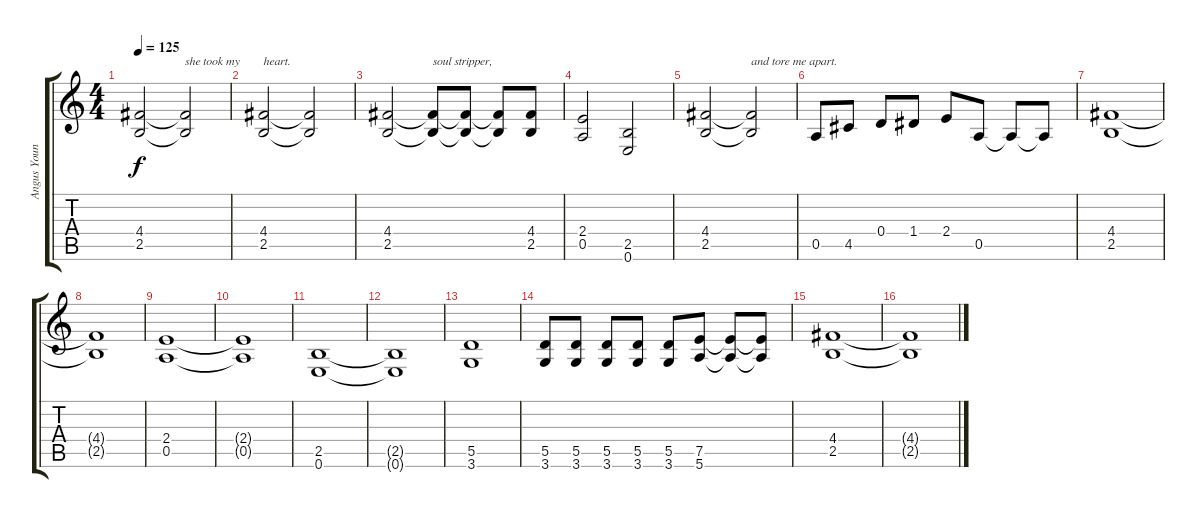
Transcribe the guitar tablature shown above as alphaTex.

\track ("Angus Young" "Angus Youn") {instrument distortionguitar}
\staff {score tabs}
\tuning (E4 B3 G3 D3 A2 E2) {hide}
\ts (4 4)
\tempo 125
\clef g2
\ks c
(4.4 2.5).2{dy f} (4.4{t} 2.5{t}).2{txt "she took my"} |
(4.4 2.5).2{txt "heart."} (4.4{t} 2.5{t}).2 |
(4.4 2.5).2 (4.4{t} 2.5{t}).8{txt "soul stripper,"} (4.4{t} 2.5{t}).8 (4.4{t} 2.5{t}).8 (4.4 2.5).8 |
(2.4 0.5).2 (2.5 0.6).2 |
(4.4 2.5).2 (4.4{t} 2.5{t}).2{txt "and tore me apart."} |
0.5.8 4.5.8 0.4.8 1.4.8 2.4.8 0.5.8 0.5{t}.8 0.5{t}.8 |
(4.4 2.5).1 |
(4.4{t} 2.5{t}).1 |
(2.4 0.5).1 |
(2.4{t} 0.5{t}).1 |
(2.5 0.6).1 |
(2.5{t} 0.6{t}).1 |
(5.5 3.6).1 |
(5.5 3.6).8 (5.5 3.6).8 (5.5 3.6).8 (5.5 3.6).8 (5.5 3.6).8 (7.5 5.6).8 (7.5{t} 5.6{t}).8 (7.5{t} 5.6{t}).8 |
(4.4 2.5).1 |
(4.4{t} 2.5{t}).1
